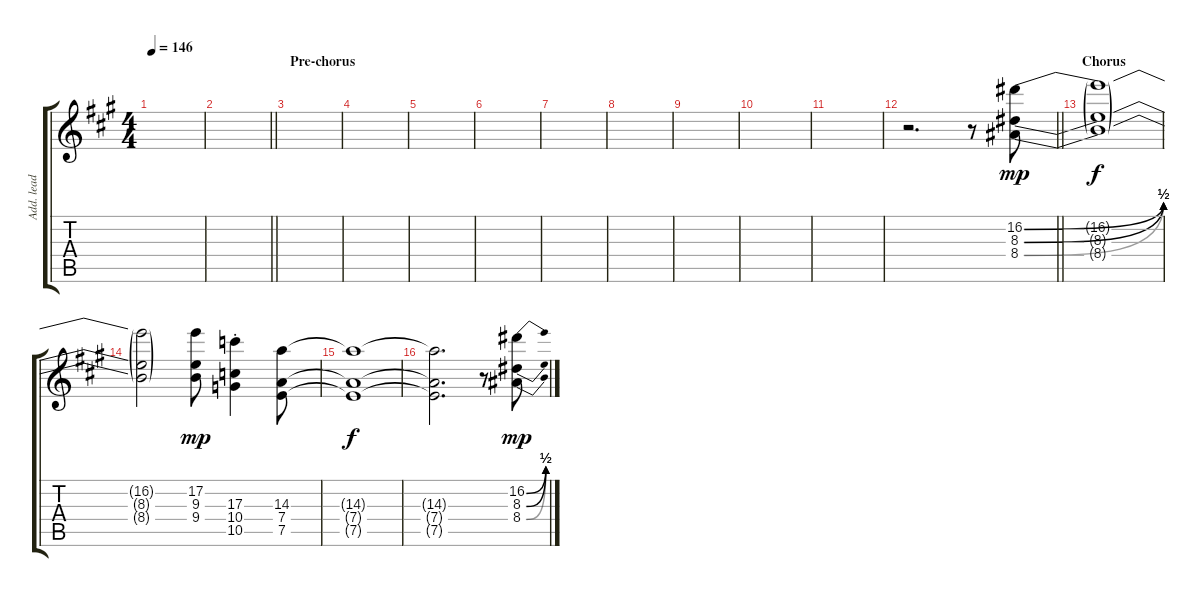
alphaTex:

\track ("Add. lead" "Add. lead") {instrument distortionguitar}
\staff {score tabs}
\tuning (E4 B3 G3 D3 A2 E2) {hide}
\ts (4 4)
\tempo 146
\clef g2
\ks a
|
\barLineRight lightlight
|
\section ("" "Pre-chorus")
|
|
|
|
|
|
|
|
|
\barLineRight lightlight
r.2{d} r.8 (16.2{be (bend 0 0 60 2)} 8.3{be (bend 0 0 60 2)} 8.4{be (bend 0 0 60 2)}).8{dy mp} |
\section ("" "Chorus")
(16.2{t} 8.3{t} 8.4{t}).1{dy f} |
(16.2{t} 8.3{t} 8.4{t}).2 (17.2 9.3 9.4).8{dy mp} (17.3{st} 10.4{st} 10.5{st}).4 (14.3 7.4 7.5).8 |
(14.3{t} 7.4{t} 7.5{t}).1{dy f volume 7} |
(14.3{t} 7.4{t} 7.5{t}).2{d} r.8{volume 13} (16.2{be (bend 0 0 60 2)} 8.3{be (bend 0 0 60 2)} 8.4{be (bend 0 0 60 2)}).8{dy mp}
